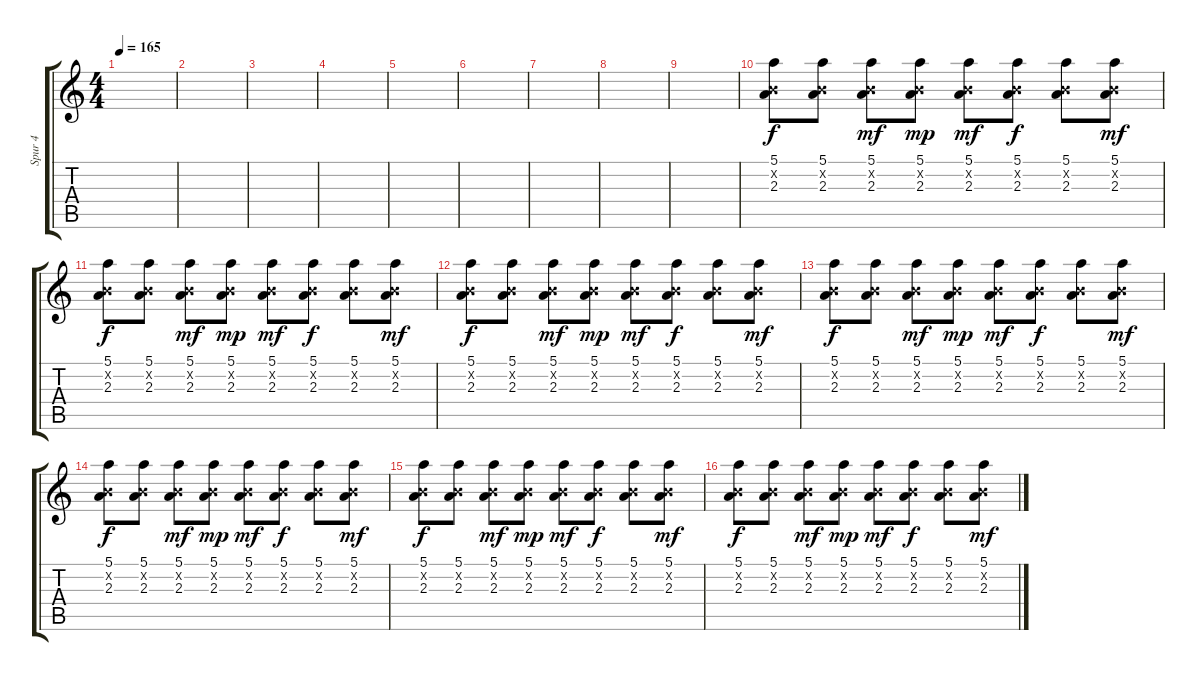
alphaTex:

\track ("Spur 4" "Spur 4") {instrument distortionguitar}
\staff {score tabs}
\tuning (E4 B3 G3 D3 A2 E2) {hide}
\ts (4 4)
\tempo 165
\clef g2
\ks c
|
|
|
|
|
|
|
|
|
(5.1 0.2{x} 2.3).8{volume 8 instrument electricguitarjazz} (5.1 0.2{x} 2.3).8 (5.1 0.2{x} 2.3).8{dy mf} (5.1 0.2{x} 2.3).8{dy mp} (5.1 0.2{x} 2.3).8{dy mf} (5.1 0.2{x} 2.3).8{dy f} (5.1 0.2{x} 2.3).8 (5.1 0.2{x} 2.3).8{dy mf} |
(5.1 0.2{x} 2.3).8{dy f volume 8 instrument electricguitarjazz} (5.1 0.2{x} 2.3).8 (5.1 0.2{x} 2.3).8{dy mf} (5.1 0.2{x} 2.3).8{dy mp} (5.1 0.2{x} 2.3).8{dy mf} (5.1 0.2{x} 2.3).8{dy f} (5.1 0.2{x} 2.3).8 (5.1 0.2{x} 2.3).8{dy mf} |
(5.1 0.2{x} 2.3).8{dy f volume 8 instrument electricguitarjazz} (5.1 0.2{x} 2.3).8 (5.1 0.2{x} 2.3).8{dy mf} (5.1 0.2{x} 2.3).8{dy mp} (5.1 0.2{x} 2.3).8{dy mf} (5.1 0.2{x} 2.3).8{dy f} (5.1 0.2{x} 2.3).8 (5.1 0.2{x} 2.3).8{dy mf} |
(5.1 0.2{x} 2.3).8{dy f volume 8 instrument electricguitarjazz} (5.1 0.2{x} 2.3).8 (5.1 0.2{x} 2.3).8{dy mf} (5.1 0.2{x} 2.3).8{dy mp} (5.1 0.2{x} 2.3).8{dy mf} (5.1 0.2{x} 2.3).8{dy f} (5.1 0.2{x} 2.3).8 (5.1 0.2{x} 2.3).8{dy mf} |
(5.1 0.2{x} 2.3).8{dy f volume 8 instrument electricguitarjazz} (5.1 0.2{x} 2.3).8 (5.1 0.2{x} 2.3).8{dy mf} (5.1 0.2{x} 2.3).8{dy mp} (5.1 0.2{x} 2.3).8{dy mf} (5.1 0.2{x} 2.3).8{dy f} (5.1 0.2{x} 2.3).8 (5.1 0.2{x} 2.3).8{dy mf} |
(5.1 0.2{x} 2.3).8{dy f volume 8 instrument electricguitarjazz} (5.1 0.2{x} 2.3).8 (5.1 0.2{x} 2.3).8{dy mf} (5.1 0.2{x} 2.3).8{dy mp} (5.1 0.2{x} 2.3).8{dy mf} (5.1 0.2{x} 2.3).8{dy f} (5.1 0.2{x} 2.3).8 (5.1 0.2{x} 2.3).8{dy mf} |
(5.1 0.2{x} 2.3).8{dy f volume 8 instrument electricguitarjazz} (5.1 0.2{x} 2.3).8 (5.1 0.2{x} 2.3).8{dy mf} (5.1 0.2{x} 2.3).8{dy mp} (5.1 0.2{x} 2.3).8{dy mf} (5.1 0.2{x} 2.3).8{dy f} (5.1 0.2{x} 2.3).8 (5.1 0.2{x} 2.3).8{dy mf}
